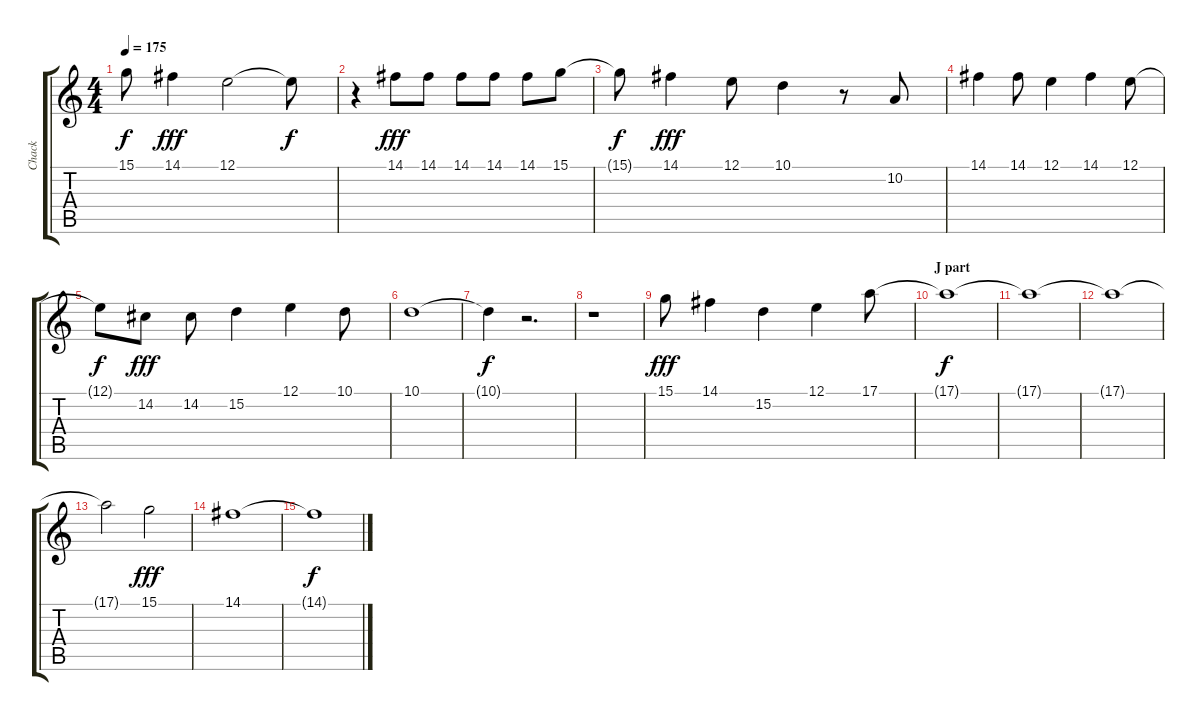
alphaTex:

\track ("Chack" "Chack") {instrument synthvoice}
\staff {score tabs}
\tuning (E4 B3 G3 D3 A2 E2) {hide}
\ts (4 4)
\tempo 175
\clef g2
\ks c
15.1{t}.8{dy f} 14.1.4{dy fff} 12.1.2 12.1{t}.8{dy f} |
r.4 14.1.8{dy fff} 14.1.8 14.1.8 14.1.8 14.1.8 15.1.8 |
15.1{t}.8{dy f} 14.1.4{dy fff} 12.1.8 10.1.4 r.8 10.2.8 |
14.1.4 14.1.8 12.1.4 14.1.4 12.1.8 |
12.1{t}.8{dy f} 14.2.8{dy fff} 14.2.8 15.2.4 12.1.4 10.1.8 |
10.1.1 |
10.1{t}.4{dy f} r.2{d} |
r.1 |
15.1.8{dy fff} 14.1.4 15.2.4 12.1.4 17.1.8 |
\section ("" "J part")
17.1{t}.1{dy f} |
17.1{t}.1 |
17.1{t}.1 |
17.1{t}.2 15.1.2{dy fff} |
14.1.1 |
14.1{t}.1{dy f}
